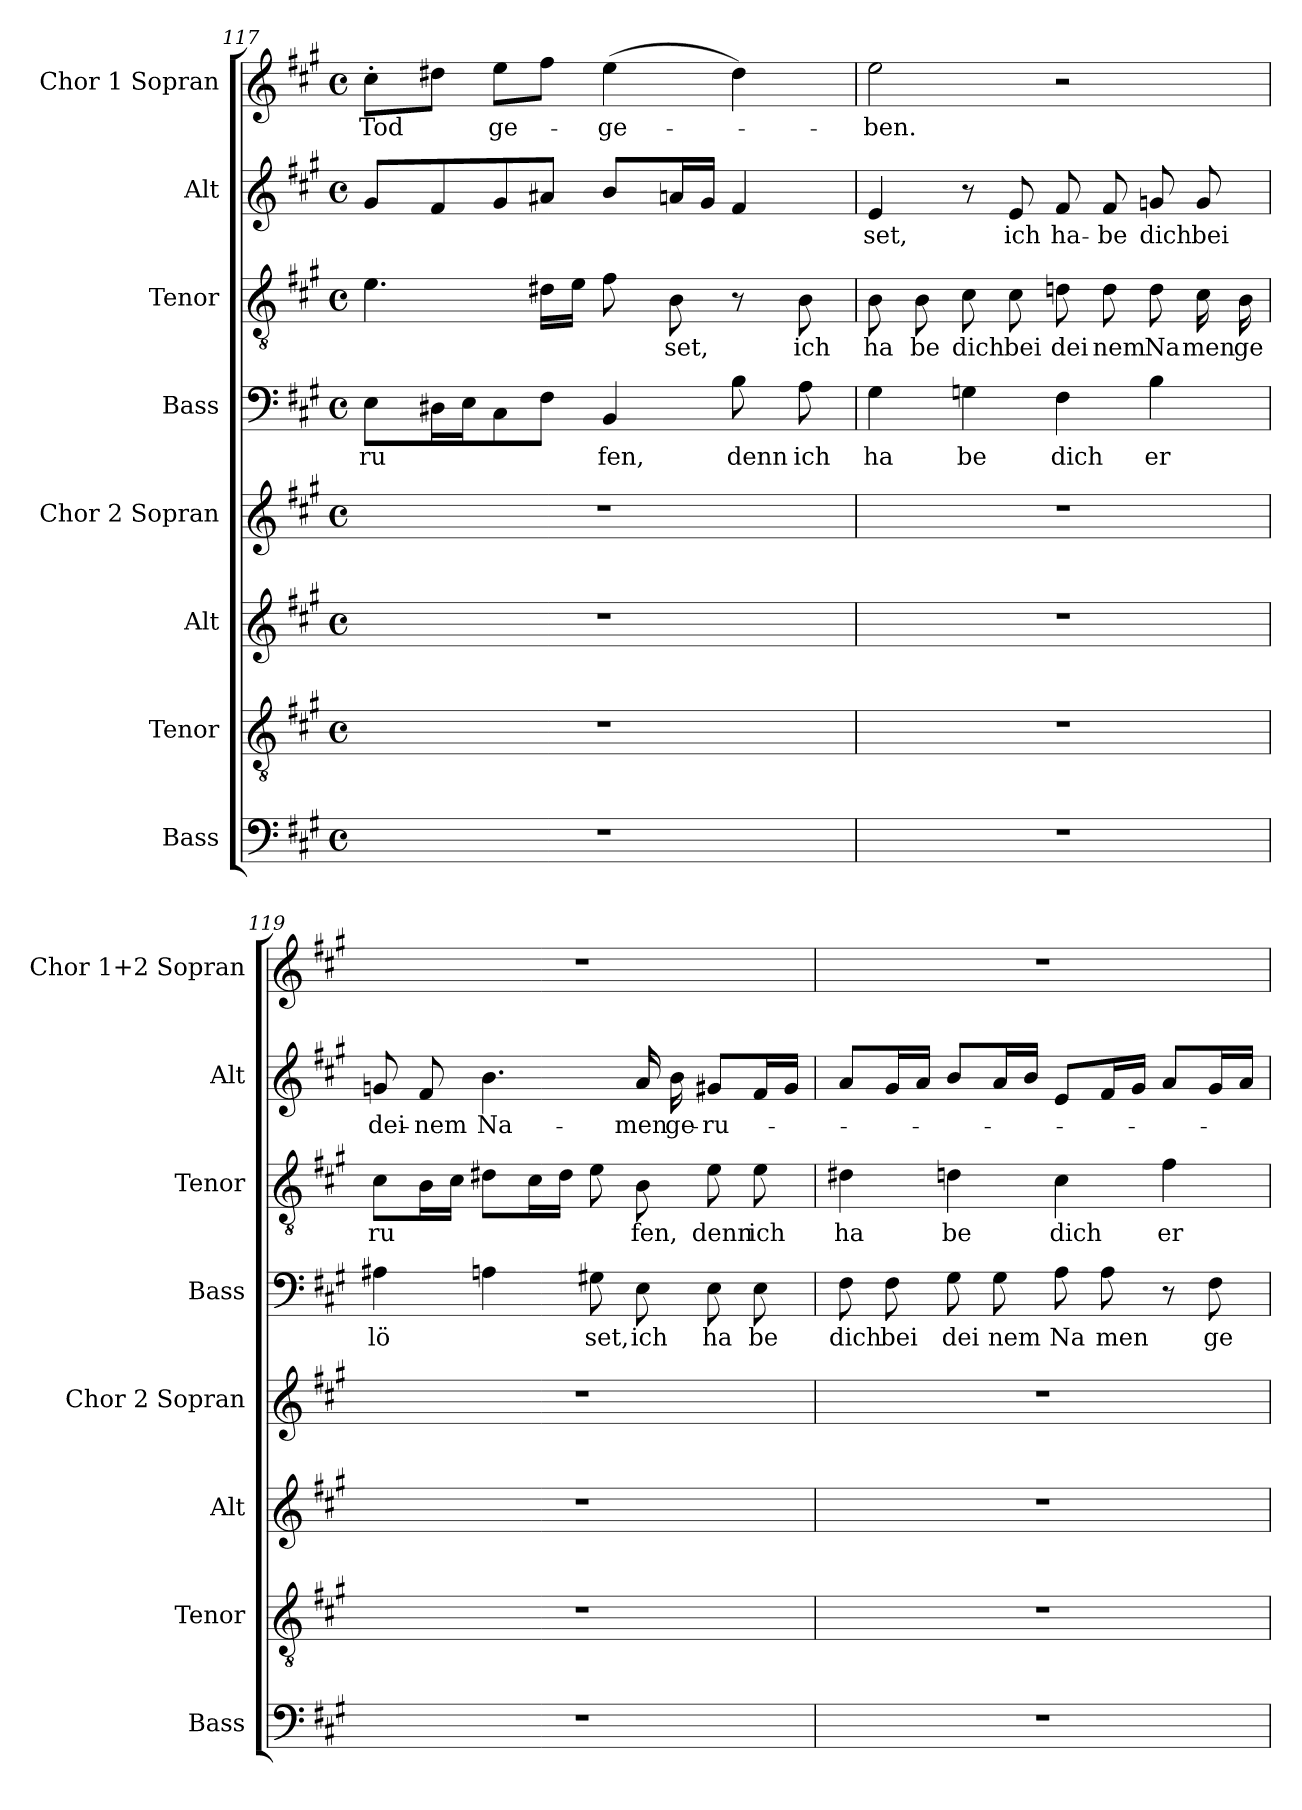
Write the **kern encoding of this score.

**kern	**kern	**kern	**kern	**kern	**text	**kern	**text	**kern	**text	**kern	**text
*part8	*part7	*part6	*part5	*part4	*part4	*part3	*part3	*part2	*part2	*part1	*part1
*staff8	*staff7	*staff6	*staff5	*staff4	*staff4	*staff3	*staff3	*staff2	*staff2	*staff1	*staff1
*I"Bass	*I"Tenor	*I"Alt	*I"Chor 2  Sopran	*I"Bass	*	*I"Tenor	*	*I"Alt	*	*I"Chor 1  Sopran	*
*I'Bass	*I'Tenor	*I'Alt	*I'Chor 2  Sopran	*I'Bass	*	*I'Tenor	*	*I'Alt	*	*I'Chor 1+2  Sopran	*
!!LO:LB:g=z
*clefF4	*clefGv2	*clefG2	*clefG2	*clefF4	*	*clefGv2	*	*clefG2	*	*clefG2	*
*k[f#c#g#]	*k[f#c#g#]	*k[f#c#g#]	*k[f#c#g#]	*k[f#c#g#]	*	*k[f#c#g#]	*	*k[f#c#g#]	*	*k[f#c#g#]	*
*A:	*A:	*A:	*A:	*A:	*	*A:	*	*A:	*	*A:	*
*M4/4	*M4/4	*M4/4	*M4/4	*M4/4	*	*M4/4	*	*M4/4	*	*M4/4	*
*met(c)	*met(c)	*met(c)	*met(c)	*met(c)	*	*met(c)	*	*met(c)	*	*met(c)	*
=117	=117	=117	=117	=117	=117	=117	=117	=117	=117	=117	=117
!	!	!	!	!	!LO:LY:b:cj	!	!	!	!	!	!LO:LY:b
*	*	*	*	*^	*	*^	*	*	*	*	*
1r	1r	1r	1r	8E\L	64ryy	ru	4.e\	16..ryy	.	8g#/L	.	8cc#'>\L	Tod
.	.	.	.	.	2ryy	.	.	.	.	.	.	.	.
.	.	.	.	.	.	.	.	2ryy	.	.	.	.	.
.	.	.	.	16D#X\	.	.	.	.	.	8f#/	.	8dd#X\J	.
.	.	.	.	16E\	.	.	.	.	.	.	.	.	.
!	!	!	!	!	!	!	!	!	!	!	!	!	!LO:LY:b:cj
.	.	.	.	8C#\	.	.	.	.	.	8g#/	.	8ee\L	ge-
.	.	.	.	8F#\J	.	.	16d#X\L	.	.	8a#X/J	.	8ff#\J	.
.	.	.	.	.	.	.	16e\J	.	.	.	.	.	.
!	!	!	!	!	!	!LO:LY:b:cj	!	!	!	!	!	!	!LO:LY:b:cj
.	.	.	.	4BB/	.	fen,	8f#\	.	.	8b/L	.	(>4ee\	-ge-
.	.	.	.	.	4ryy	.	.	.	.	.	.	.	.
.	.	.	.	.	.	.	.	4ryy	.	.	.	.	.
!	!	!	!	!	!	!	!	!	!LO:LY:b:cj	!	!	!	!
.	.	.	.	.	.	.	8B\	.	-set,	16an/	.	.	.
.	.	.	.	.	.	.	.	.	.	16g#/J	.	.	.
!	!	!	!	!	!	!LO:LY:b:cj	!	!	!	!	!	!	!
.	.	.	.	8B\	.	denn	8r	.	.	4f#/	.	4dd#\)	.
.	.	.	.	.	8...ryy	.	.	.	.	.	.	.	.
.	.	.	.	.	.	.	.	8ryy	.	.	.	.	.
!	!	!	!	!	!	!LO:LY:b:cj	!	!	!LO:LY:b:cj	!	!	!	!
.	.	.	.	8A\	.	ich	8B\	.	ich	.	.	.	.
.	.	.	.	.	.	.	.	64ryy	.	.	.	.	.
=118	=118	=118	=118	=118	=118	=118	=118	=118	=118	=118	=118	=118	=118
!	!	!	!	!	!	!LO:LY:b:cj	!	!	!LO:LY:b:cj	!	!LO:LY:b:cj	!	!LO:LY:b:cj
*	*	*	*	*v	*v	*	*	*	*	*	*	*	*
*	*	*	*	*	*	*v	*v	*	*	*	*	*
1r	1r	1r	1r	4G#\	ha	8B\	ha	4e/	set,	2ee\	-ben.
!	!	!	!	!	!	!	!LO:LY:b:cj	!	!	!	!
.	.	.	.	.	.	8B\	be	.	.	.	.
!	!	!	!	!	!LO:LY:b:cj	!	!LO:LY:b:cj	!	!	!	!
.	.	.	.	4Gn\	be	8c#\	dich	8r	.	.	.
!	!	!	!	!	!	!	!LO:LY:b:cj	!	!LO:LY:b:cj	!	!
.	.	.	.	.	.	8c#\	bei	8e/	ich	.	.
!	!	!	!	!	!LO:LY:b:cj	!	!LO:LY:b:cj	!	!LO:LY:b:cj	!	!
.	.	.	.	4F#\	dich	8dn\	dei	8f#/	ha-	2r	.
!	!	!	!	!	!	!	!LO:LY:b:cj	!	!LO:LY:b:cj	!	!
.	.	.	.	.	.	8d\	nem	8f#/	-be	.	.
!	!	!	!	!	!LO:LY:b:cj	!	!LO:LY:b:cj	!	!LO:LY:b:cj	!	!
.	.	.	.	4B\	er	8d\	Na	8gn/	dich	.	.
!	!	!	!	!	!	!	!LO:LY:b:cj	!	!LO:LY:b:cj	!	!
.	.	.	.	.	.	16c#\	men	8g/	bei	.	.
!	!	!	!	!	!	!	!LO:LY:b:cj	!	!	!	!
.	.	.	.	.	.	16B\	ge	.	.	.	.
=119	=119	=119	=119	=119	=119	=119	=119	=119	=119	=119	=119
!	!	!	!	!	!LO:LY:b:cj	!	!LO:LY:b:cj	!	!LO:LY:b:cj	!	!
1r	1r	1r	1r	4A#X\	lö	8c#\L	ru	8gn/	dei-	1r	.
!	!	!	!	!	!	!	!	!	!LO:LY:b:cj	!	!
.	.	.	.	.	.	16B\	.	8f#/	-nem	.	.
.	.	.	.	.	.	16c#\J	.	.	.	.	.
!	!	!	!	!	!	!	!	!	!LO:LY:b:cj	!	!
.	.	.	.	4An\	.	8d#X\L	.	4.b\	Na-	.	.
.	.	.	.	.	.	16c#\	.	.	.	.	.
.	.	.	.	.	.	16d#\J	.	.	.	.	.
!	!	!	!	!	!LO:LY:b:cj	!	!	!	!	!	!
.	.	.	.	8G#X\	set,	8e\	.	.	.	.	.
!	!	!	!	!	!LO:LY:b:cj	!	!LO:LY:b:cj	!	!LO:LY:b:cj	!	!
.	.	.	.	8E\	ich	8B\	fen,	16a/	-men	.	.
!	!	!	!	!	!	!	!	!	!LO:LY:b:cj	!	!
.	.	.	.	.	.	.	.	16b\	ge-	.	.
!	!	!	!	!	!LO:LY:b:cj	!	!LO:LY:b:cj	!	!LO:LY:b:cj	!	!
.	.	.	.	8E\	ha	8e\	denn	8g#X/L	-ru-	.	.
!	!	!	!	!	!LO:LY:b:cj	!	!LO:LY:b:cj	!	!	!	!
.	.	.	.	8E\	be	8e\	ich	16f#/	.	.	.
.	.	.	.	.	.	.	.	16g#/J	.	.	.
!!LO:LB:g=z
=120	=120	=120	=120	=120	=120	=120	=120	=120	=120	=120	=120
!	!	!	!	!	!LO:LY:b:cj	!	!LO:LY:b:cj	!	!	!	!
1r	1r	1r	1r	8F#\	dich	4d#X\	ha	8a/L	.	1r	.
!	!	!	!	!	!LO:LY:b:cj	!	!	!	!	!	!
.	.	.	.	8F#\	bei	.	.	16g#/	.	.	.
.	.	.	.	.	.	.	.	16a/J	.	.	.
!	!	!	!	!	!LO:LY:b:cj	!	!LO:LY:b:cj	!	!	!	!
.	.	.	.	8G#\	dei	4dn\	be	8b/L	.	.	.
!	!	!	!	!	!LO:LY:b:cj	!	!	!	!	!	!
.	.	.	.	8G#\	nem	.	.	16a/	.	.	.
.	.	.	.	.	.	.	.	16b/J	.	.	.
!	!	!	!	!	!LO:LY:b:cj	!	!LO:LY:b:cj	!	!	!	!
.	.	.	.	8A\	Na	4c#\	dich	8e/L	.	.	.
!	!	!	!	!	!LO:LY:b:cj	!	!	!	!	!	!
.	.	.	.	8A\	men	.	.	16f#/	.	.	.
.	.	.	.	.	.	.	.	16g#/J	.	.	.
!	!	!	!	!	!	!	!LO:LY:b:cj	!	!	!	!
.	.	.	.	8r	.	4f#\	er	8a/L	.	.	.
!	!	!	!	!	!LO:LY:b:cj	!	!	!	!	!	!
.	.	.	.	8F#\	ge	.	.	16g#/	.	.	.
.	.	.	.	.	.	.	.	16a/J	.	.	.
=	=	=	=	=	=	=	=	=	=	=	=
*-	*-	*-	*-	*-	*-	*-	*-	*-	*-	*-	*-
